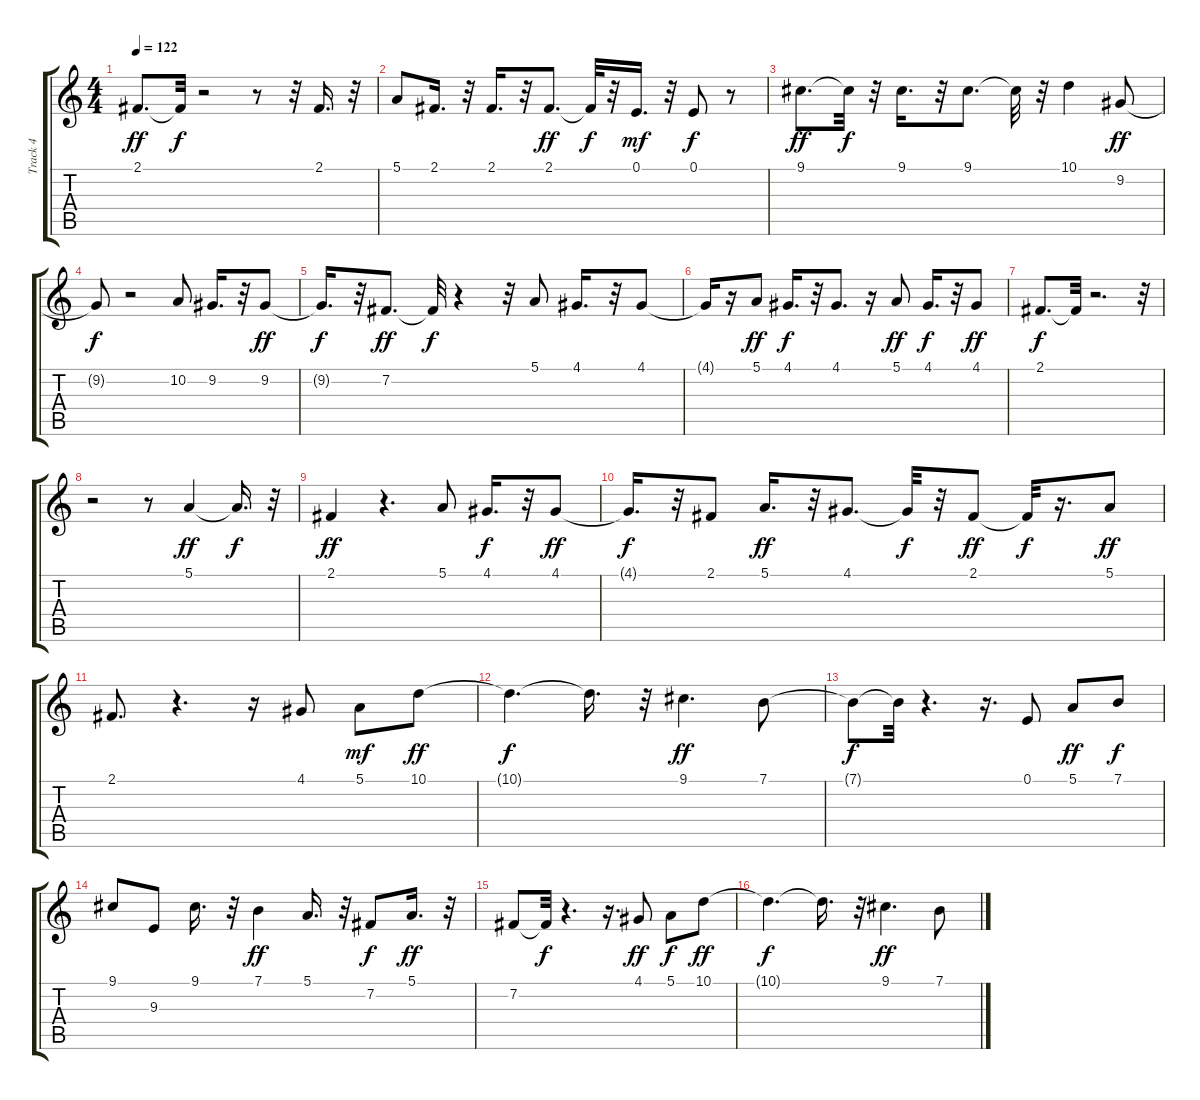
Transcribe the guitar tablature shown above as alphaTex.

\track ("Track 4" "Track 4") {instrument sopranosax}
\staff {score tabs}
\tuning (E4 B3 G3 D3 A2 E2) {hide}
\ts (4 4)
\tempo 122
\clef g2
\ks c
2.1.8{d dy ff} 2.1{t}.32{dy f} r.2 r.8 r.32 2.1.16{d} r.32 |
5.1.8 2.1.16{d} r.32 2.1.16{d} r.32 2.1.8{d dy ff} 2.1{t}.32{dy f} r.32 0.1.16{d dy mf} r.32 0.1.8{dy f} r.8 |
9.1.8{d dy ff} 9.1{t}.32{dy f} r.32 9.1.16{d} r.32 9.1.8{d} 9.1{t}.32 r.32 10.1.4 9.2.8{dy ff} |
9.2{t}.8{dy f} r.2 10.2.8 9.2.16{d} r.32 9.2.8{dy ff} |
9.2{t}.16{d dy f} r.32 7.2.8{d dy ff} 7.2{t}.32{dy f} r.4 r.32 5.1.8 4.1.16{d} r.32 4.1.8 |
4.1{t}.16 r.16 5.1.8{dy ff} 4.1.16{d dy f} r.32 4.1.8{d} r.16 5.1.8{dy ff} 4.1.16{d dy f} r.32 4.1.8{dy ff} |
2.1.8{d dy f} 2.1{t}.32 r.2{d} r.32 |
r.2 r.8 5.1.4{dy ff} 5.1{t}.16{d dy f} r.32 |
2.1.4{dy ff} r.4{d} 5.1.8 4.1.16{d dy f} r.32 4.1.8{dy ff} |
4.1{t}.16{d dy f} r.32 2.1.8 5.1.16{d dy ff} r.32 4.1.8{d} 4.1{t}.32{dy f} r.32 2.1.8{dy ff} 2.1{t}.32{dy f} r.16{d} 5.1.8{dy ff} |
2.1.8{d} r.4{d} r.16 4.1.8 5.1.8{dy mf} 10.1.8{dy ff} |
10.1{t}.4{d dy f} 10.1{t}.16{d} r.32 9.1.4{d dy ff} 7.1.8 |
7.1{t}.8{dy f} 7.1{t}.32 r.4{d} r.16{d} 0.1.8 5.1.8{dy ff} 7.1.8{dy f} |
9.1.8 9.3.8 9.1.16{d} r.32 7.1.4{dy ff} 5.1.16{d} r.32 7.2.8{dy f} 5.1.16{d dy ff} r.32 |
7.2.8 7.2{t}.32{dy f} r.4{d} r.16{d} 4.1.8{dy ff} 5.1.8{dy f} 10.1.8{dy ff} |
10.1{t}.4{d dy f} 10.1{t}.16{d} r.32 9.1.4{d dy ff} 7.1.8
